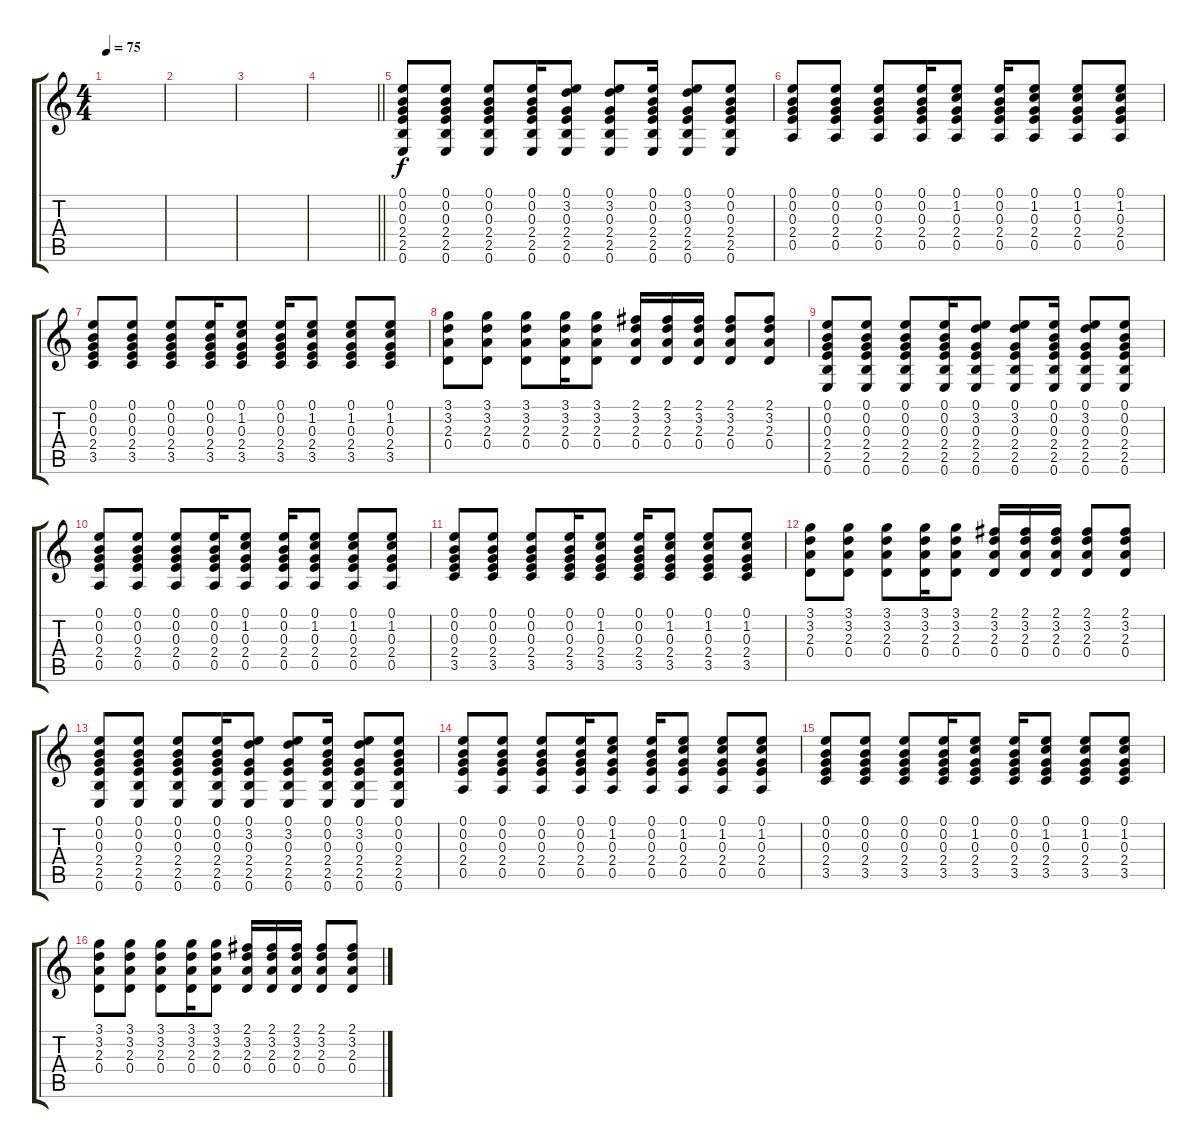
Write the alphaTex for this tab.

\track "" {instrument acousticguitarnylon}
\staff {score tabs}
\tuning (E4 B3 G3 D3 A2 E2) {hide}
\ts (4 4)
\tempo 75
\clef g2
\ks c
|
|
|
\barLineRight lightlight
|
\section ("" "")
(0.1 0.2 0.3 2.4 2.5 0.6).8 (0.1 0.2 0.3 2.4 2.5 0.6).8 (0.1 0.2 0.3 2.4 2.5 0.6).8 (0.1 0.2 0.3 2.4 2.5 0.6).16 (0.1 3.2 0.3 2.4 2.5 0.6).8 (0.1 3.2 0.3 2.4 2.5 0.6).8 (0.1 0.2 0.3 2.4 2.5 0.6).16 (0.1 3.2 0.3 2.4 2.5 0.6).8 (0.1 0.2 0.3 2.4 2.5 0.6).8 |
(0.1 0.2 0.3 2.4 0.5).8 (0.1 0.2 0.3 2.4 0.5).8 (0.1 0.2 0.3 2.4 0.5).8 (0.1 0.2 0.3 2.4 0.5).16 (0.1 1.2 0.3 2.4 0.5).8 (0.1 0.2 0.3 2.4 0.5).16 (0.1 1.2 0.3 2.4 0.5).8 (0.1 1.2 0.3 2.4 0.5).8 (0.1 1.2 0.3 2.4 0.5).8 |
(0.1 0.2 0.3 2.4 3.5).8 (0.1 0.2 0.3 2.4 3.5).8 (0.1 0.2 0.3 2.4 3.5).8 (0.1 0.2 0.3 2.4 3.5).16 (0.1 1.2 0.3 2.4 3.5).8 (0.1 0.2 0.3 2.4 3.5).16 (0.1 1.2 0.3 2.4 3.5).8 (0.1 1.2 0.3 2.4 3.5).8 (0.1 1.2 0.3 2.4 3.5).8 |
(3.1 3.2 2.3 0.4).8 (3.1 3.2 2.3 0.4).8 (3.1 3.2 2.3 0.4).8 (3.1 3.2 2.3 0.4).16 (3.1 3.2 2.3 0.4).8 (2.1 3.2 2.3 0.4).16 (2.1 3.2 2.3 0.4).16 (2.1 3.2 2.3 0.4).16 (2.1 3.2 2.3 0.4).8 (2.1 3.2 2.3 0.4).8 |
(0.1 0.2 0.3 2.4 2.5 0.6).8 (0.1 0.2 0.3 2.4 2.5 0.6).8 (0.1 0.2 0.3 2.4 2.5 0.6).8 (0.1 0.2 0.3 2.4 2.5 0.6).16 (0.1 3.2 0.3 2.4 2.5 0.6).8 (0.1 3.2 0.3 2.4 2.5 0.6).8 (0.1 0.2 0.3 2.4 2.5 0.6).16 (0.1 3.2 0.3 2.4 2.5 0.6).8 (0.1 0.2 0.3 2.4 2.5 0.6).8 |
(0.1 0.2 0.3 2.4 0.5).8 (0.1 0.2 0.3 2.4 0.5).8 (0.1 0.2 0.3 2.4 0.5).8 (0.1 0.2 0.3 2.4 0.5).16 (0.1 1.2 0.3 2.4 0.5).8 (0.1 0.2 0.3 2.4 0.5).16 (0.1 1.2 0.3 2.4 0.5).8 (0.1 1.2 0.3 2.4 0.5).8 (0.1 1.2 0.3 2.4 0.5).8 |
(0.1 0.2 0.3 2.4 3.5).8 (0.1 0.2 0.3 2.4 3.5).8 (0.1 0.2 0.3 2.4 3.5).8 (0.1 0.2 0.3 2.4 3.5).16 (0.1 1.2 0.3 2.4 3.5).8 (0.1 0.2 0.3 2.4 3.5).16 (0.1 1.2 0.3 2.4 3.5).8 (0.1 1.2 0.3 2.4 3.5).8 (0.1 1.2 0.3 2.4 3.5).8 |
(3.1 3.2 2.3 0.4).8 (3.1 3.2 2.3 0.4).8 (3.1 3.2 2.3 0.4).8 (3.1 3.2 2.3 0.4).16 (3.1 3.2 2.3 0.4).8 (2.1 3.2 2.3 0.4).16 (2.1 3.2 2.3 0.4).16 (2.1 3.2 2.3 0.4).16 (2.1 3.2 2.3 0.4).8 (2.1 3.2 2.3 0.4).8 |
(0.1 0.2 0.3 2.4 2.5 0.6).8 (0.1 0.2 0.3 2.4 2.5 0.6).8 (0.1 0.2 0.3 2.4 2.5 0.6).8 (0.1 0.2 0.3 2.4 2.5 0.6).16 (0.1 3.2 0.3 2.4 2.5 0.6).8 (0.1 3.2 0.3 2.4 2.5 0.6).8 (0.1 0.2 0.3 2.4 2.5 0.6).16 (0.1 3.2 0.3 2.4 2.5 0.6).8 (0.1 0.2 0.3 2.4 2.5 0.6).8 |
(0.1 0.2 0.3 2.4 0.5).8 (0.1 0.2 0.3 2.4 0.5).8 (0.1 0.2 0.3 2.4 0.5).8 (0.1 0.2 0.3 2.4 0.5).16 (0.1 1.2 0.3 2.4 0.5).8 (0.1 0.2 0.3 2.4 0.5).16 (0.1 1.2 0.3 2.4 0.5).8 (0.1 1.2 0.3 2.4 0.5).8 (0.1 1.2 0.3 2.4 0.5).8 |
(0.1 0.2 0.3 2.4 3.5).8 (0.1 0.2 0.3 2.4 3.5).8 (0.1 0.2 0.3 2.4 3.5).8 (0.1 0.2 0.3 2.4 3.5).16 (0.1 1.2 0.3 2.4 3.5).8 (0.1 0.2 0.3 2.4 3.5).16 (0.1 1.2 0.3 2.4 3.5).8 (0.1 1.2 0.3 2.4 3.5).8 (0.1 1.2 0.3 2.4 3.5).8 |
(3.1 3.2 2.3 0.4).8 (3.1 3.2 2.3 0.4).8 (3.1 3.2 2.3 0.4).8 (3.1 3.2 2.3 0.4).16 (3.1 3.2 2.3 0.4).8 (2.1 3.2 2.3 0.4).16 (2.1 3.2 2.3 0.4).16 (2.1 3.2 2.3 0.4).16 (2.1 3.2 2.3 0.4).8 (2.1 3.2 2.3 0.4).8
